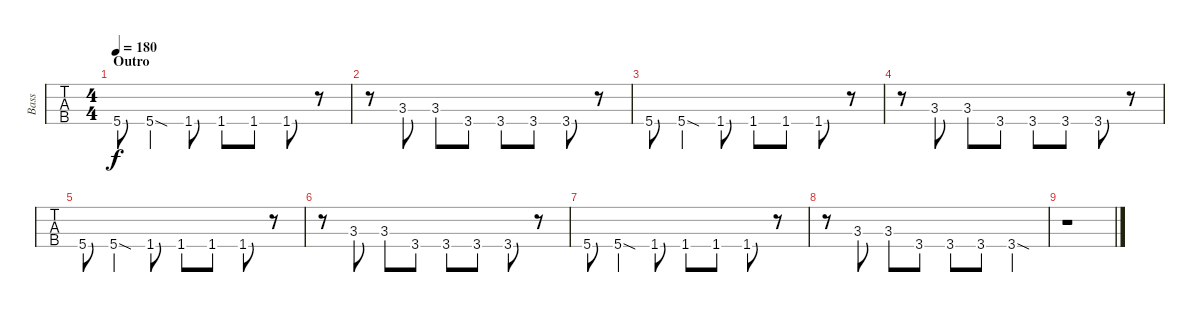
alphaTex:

\track ("Bass" "Bass") {instrument electricbassfinger}
\staff {tabs}
\tuning (G2 D2 A1 E1) {hide}
\ts (4 4)
\section ("" "Outro")
\tempo 180
\clef f4
\ks c
5.4.8{dy f} 5.4{sod}.4 1.4.8 1.4.8 1.4.8 1.4.8 r.8 |
r.8 3.3.8 3.3.8 3.4.8 3.4.8 3.4.8 3.4.8 r.8 |
5.4.8 5.4{sod}.4 1.4.8 1.4.8 1.4.8 1.4.8 r.8 |
r.8 3.3.8 3.3.8 3.4.8 3.4.8 3.4.8 3.4.8 r.8 |
5.4.8 5.4{sod}.4 1.4.8 1.4.8 1.4.8 1.4.8 r.8 |
r.8 3.3.8 3.3.8 3.4.8 3.4.8 3.4.8 3.4.8 r.8 |
5.4.8 5.4{sod}.4 1.4.8 1.4.8 1.4.8 1.4.8 r.8 |
r.8 3.3.8 3.3.8 3.4.8 3.4.8 3.4.8 3.4{sod}.4 |
r.1
